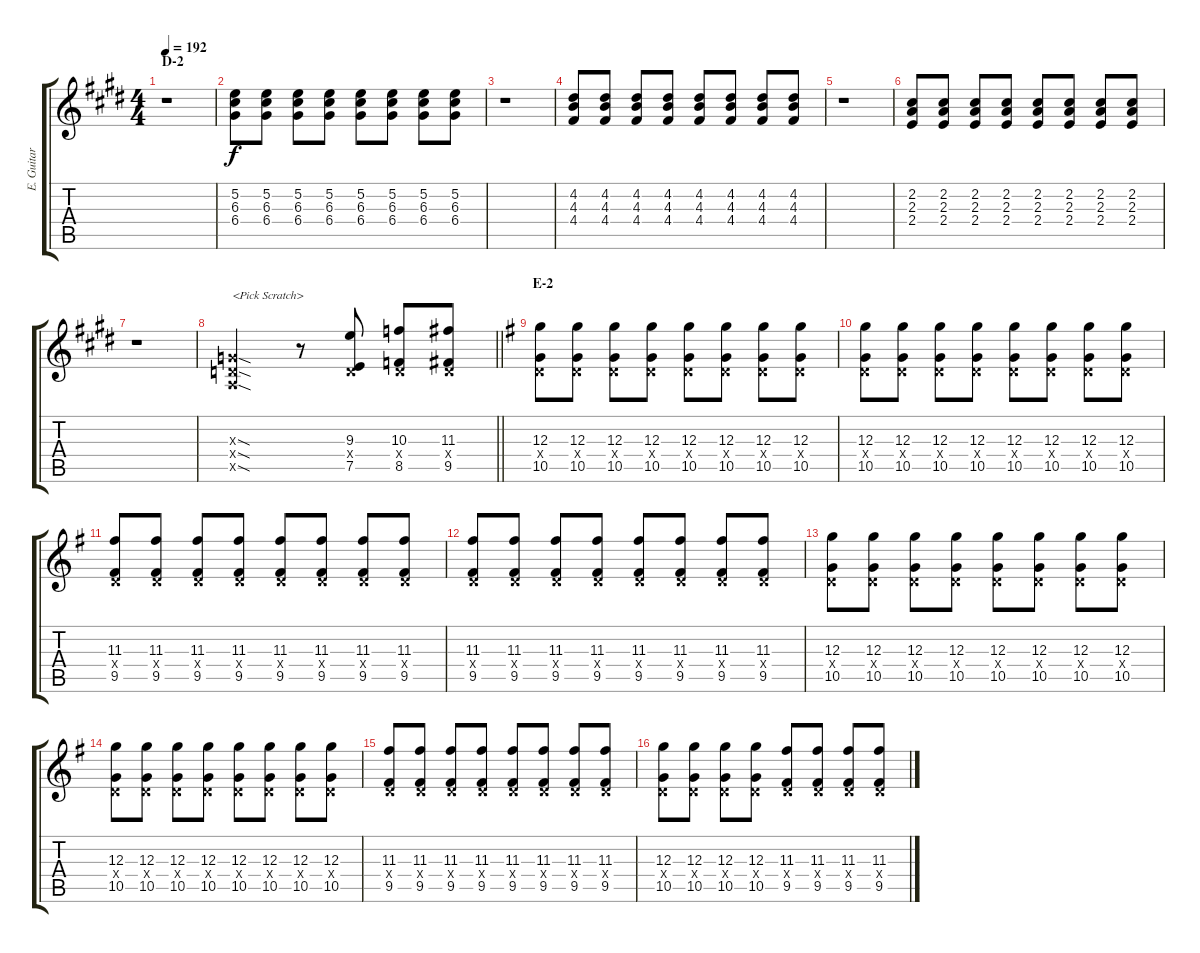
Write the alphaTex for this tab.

\track ("E. Guitar II" "E. Guitar ") {instrument overdrivenguitar}
\staff {score tabs}
\tuning (E4 B3 G3 D3 A2 E2) {hide}
\ts (4 4)
\section ("" "D-2")
\tempo 192
\clef g2
\ks e
r.1{dy f volume 0 balance 8} |
(5.2 6.3 6.4).8{volume 14} (5.2 6.3 6.4).8 (5.2 6.3 6.4).8 (5.2 6.3 6.4).8 (5.2 6.3 6.4).8 (5.2 6.3 6.4).8 (5.2 6.3 6.4).8 (5.2 6.3 6.4).8 |
r.1{volume 0} |
(4.2 4.3 4.4).8{volume 14} (4.2 4.3 4.4).8 (4.2 4.3 4.4).8 (4.2 4.3 4.4).8 (4.2 4.3 4.4).8 (4.2 4.3 4.4).8 (4.2 4.3 4.4).8 (4.2 4.3 4.4).8 |
r.1{volume 0} |
(2.2 2.3 2.4).8{volume 14} (2.2 2.3 2.4).8 (2.2 2.3 2.4).8 (2.2 2.3 2.4).8 (2.2 2.3 2.4).8 (2.2 2.3 2.4).8 (2.2 2.3 2.4).8 (2.2 2.3 2.4).8 |
r.1 |
\barLineRight lightlight
(0.3{sod x} 0.4{sod x} 0.5{sod x}).2{txt "<Pick Scratch>"} r.8 (9.3 0.4{x} 7.5).8 (10.3 0.4{x} 8.5).8 (11.3 0.4{x} 9.5).8 |
\section ("" "E-2")
\ks g
(12.3 0.4{x} 10.5).8 (12.3 0.4{x} 10.5).8 (12.3 0.4{x} 10.5).8 (12.3 0.4{x} 10.5).8 (12.3 0.4{x} 10.5).8 (12.3 0.4{x} 10.5).8 (12.3 0.4{x} 10.5).8 (12.3 0.4{x} 10.5).8 |
(12.3 0.4{x} 10.5).8 (12.3 0.4{x} 10.5).8 (12.3 0.4{x} 10.5).8 (12.3 0.4{x} 10.5).8 (12.3 0.4{x} 10.5).8 (12.3 0.4{x} 10.5).8 (12.3 0.4{x} 10.5).8 (12.3 0.4{x} 10.5).8 |
(11.3 0.4{x} 9.5).8 (11.3 0.4{x} 9.5).8 (11.3 0.4{x} 9.5).8 (11.3 0.4{x} 9.5).8 (11.3 0.4{x} 9.5).8 (11.3 0.4{x} 9.5).8 (11.3 0.4{x} 9.5).8 (11.3 0.4{x} 9.5).8 |
(11.3 0.4{x} 9.5).8 (11.3 0.4{x} 9.5).8 (11.3 0.4{x} 9.5).8 (11.3 0.4{x} 9.5).8 (11.3 0.4{x} 9.5).8 (11.3 0.4{x} 9.5).8 (11.3 0.4{x} 9.5).8 (11.3 0.4{x} 9.5).8 |
(12.3 0.4{x} 10.5).8 (12.3 0.4{x} 10.5).8 (12.3 0.4{x} 10.5).8 (12.3 0.4{x} 10.5).8 (12.3 0.4{x} 10.5).8 (12.3 0.4{x} 10.5).8 (12.3 0.4{x} 10.5).8 (12.3 0.4{x} 10.5).8 |
(12.3 0.4{x} 10.5).8 (12.3 0.4{x} 10.5).8 (12.3 0.4{x} 10.5).8 (12.3 0.4{x} 10.5).8 (12.3 0.4{x} 10.5).8 (12.3 0.4{x} 10.5).8 (12.3 0.4{x} 10.5).8 (12.3 0.4{x} 10.5).8 |
(11.3 0.4{x} 9.5).8 (11.3 0.4{x} 9.5).8 (11.3 0.4{x} 9.5).8 (11.3 0.4{x} 9.5).8 (11.3 0.4{x} 9.5).8 (11.3 0.4{x} 9.5).8 (11.3 0.4{x} 9.5).8 (11.3 0.4{x} 9.5).8 |
(12.3 0.4{x} 10.5).8 (12.3 0.4{x} 10.5).8 (12.3 0.4{x} 10.5).8 (12.3 0.4{x} 10.5).8 (11.3 0.4{x} 9.5).8 (11.3 0.4{x} 9.5).8 (11.3 0.4{x} 9.5).8 (11.3 0.4{x} 9.5).8
